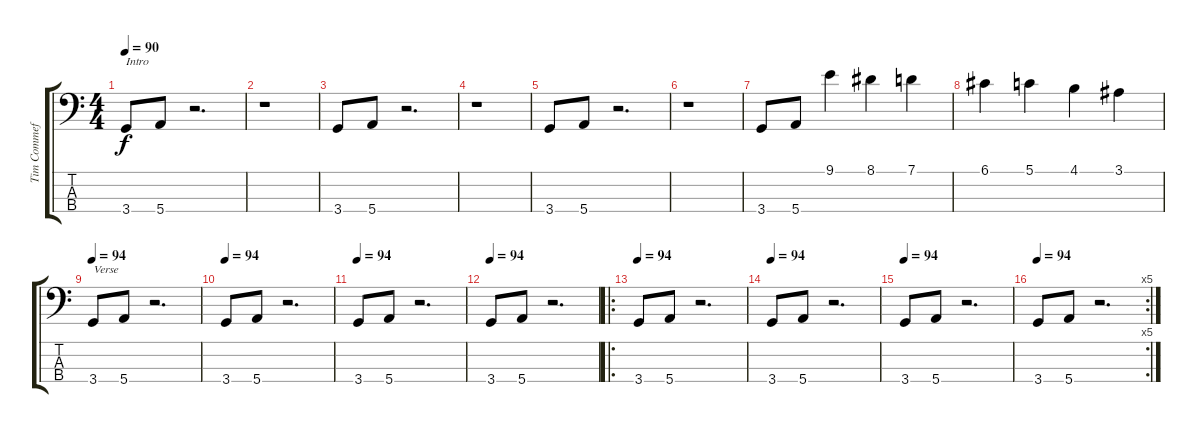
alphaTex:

\track ("Tim Commeford" "Tim Commef") {instrument electricbassfinger}
\staff {score tabs}
\tuning (G2 D2 A1 E1) {hide}
\ts (4 4)
\tempo 90
\clef f4
\ks c
3.4.8{txt "Intro" dy f instrument electricbassfinger} 5.4.8 r.2{d} |
r.1 |
3.4.8 5.4.8 r.2{d} |
r.1 |
3.4.8 5.4.8 r.2{d} |
r.1 |
3.4.8 5.4.8 9.1.4 8.1.4 7.1.4 |
6.1.4 5.1.4 4.1.4 3.1.4 |
\tempo 94
3.4.8{txt "Verse"} 5.4.8 r.2{d} |
\tempo 94
3.4.8 5.4.8 r.2{d} |
\tempo 94
3.4.8 5.4.8 r.2{d} |
\tempo 94
3.4.8 5.4.8 r.2{d} |
\ro
\tempo 94
3.4.8 5.4.8 r.2{d} |
\tempo 94
3.4.8 5.4.8 r.2{d} |
\tempo 94
3.4.8 5.4.8 r.2{d} |
\rc 5
\tempo 94
3.4.8 5.4.8 r.2{d}
